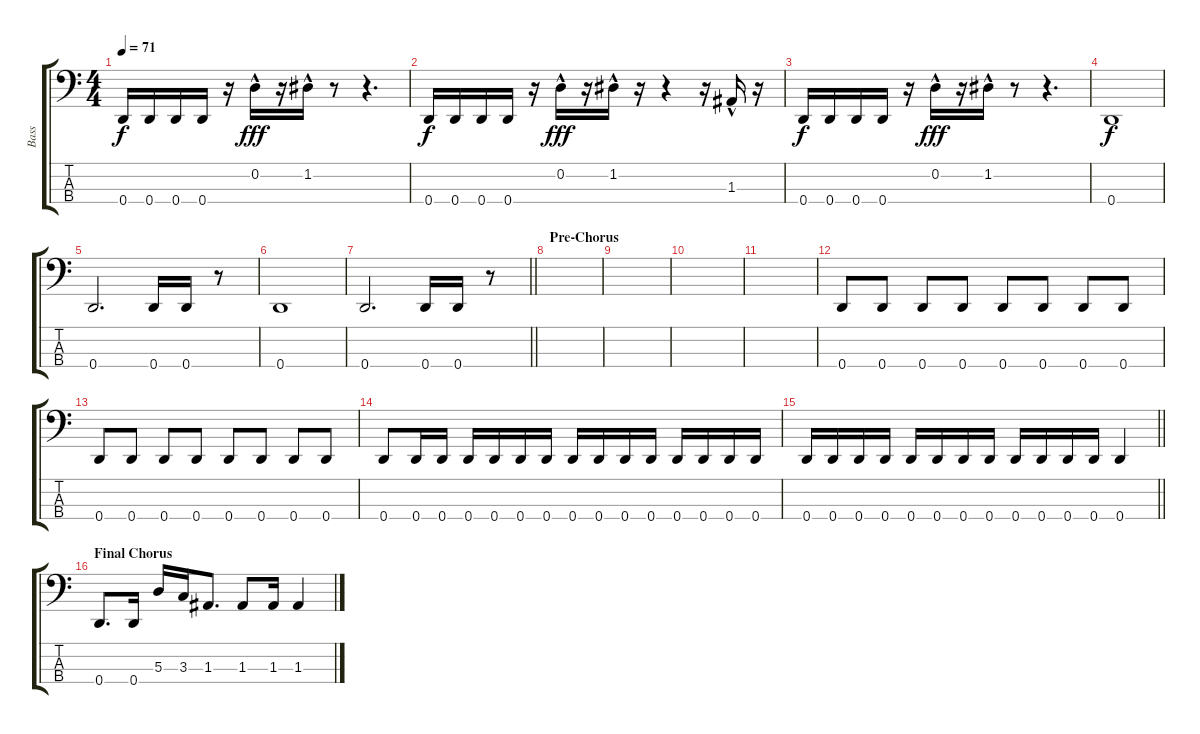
\track ("Bass" "Bass") {instrument electricbassfinger}
\staff {score tabs}
\tuning (G2 D2 A1 D1) {hide}
\ts (4 4)
\tempo 71
\clef f4
\ks c
0.4.16{dy f} 0.4.16 0.4.16 0.4.16 r.16 0.2{hac}.16{dy fff} r.16 1.2{hac}.16 r.8 r.4{d} |
0.4.16{dy f} 0.4.16 0.4.16 0.4.16 r.16 0.2{hac}.16{dy fff} r.16 1.2{hac}.16 r.16 r.4 r.16 1.3{hac}.16 r.16 |
0.4.16{dy f} 0.4.16 0.4.16 0.4.16 r.16 0.2{hac}.16{dy fff} r.16 1.2{hac}.16 r.8 r.4{d} |
0.4.1{dy f instrument electricbassfinger} |
0.4.2{d} 0.4.16 0.4.16 r.8 |
0.4.1 |
\barLineRight lightlight
0.4.2{d} 0.4.16 0.4.16 r.8 |
\section ("" "Pre-Chorus")
|
|
|
|
0.4.8 0.4.8 0.4.8 0.4.8 0.4.8 0.4.8 0.4.8 0.4.8 |
0.4.8 0.4.8 0.4.8 0.4.8 0.4.8 0.4.8 0.4.8 0.4.8 |
0.4.8 0.4.16 0.4.16 0.4.16 0.4.16 0.4.16 0.4.16 0.4.16 0.4.16 0.4.16 0.4.16 0.4.16 0.4.16 0.4.16 0.4.16 |
\barLineRight lightlight
0.4.16 0.4.16 0.4.16 0.4.16 0.4.16 0.4.16 0.4.16 0.4.16 0.4.16 0.4.16 0.4.16 0.4.16 0.4.4 |
\section ("" "Final Chorus")
0.4.8{d} 0.4.16 5.3.16 3.3.16 1.3.8{d} 1.3.8 1.3.16 1.3.4
